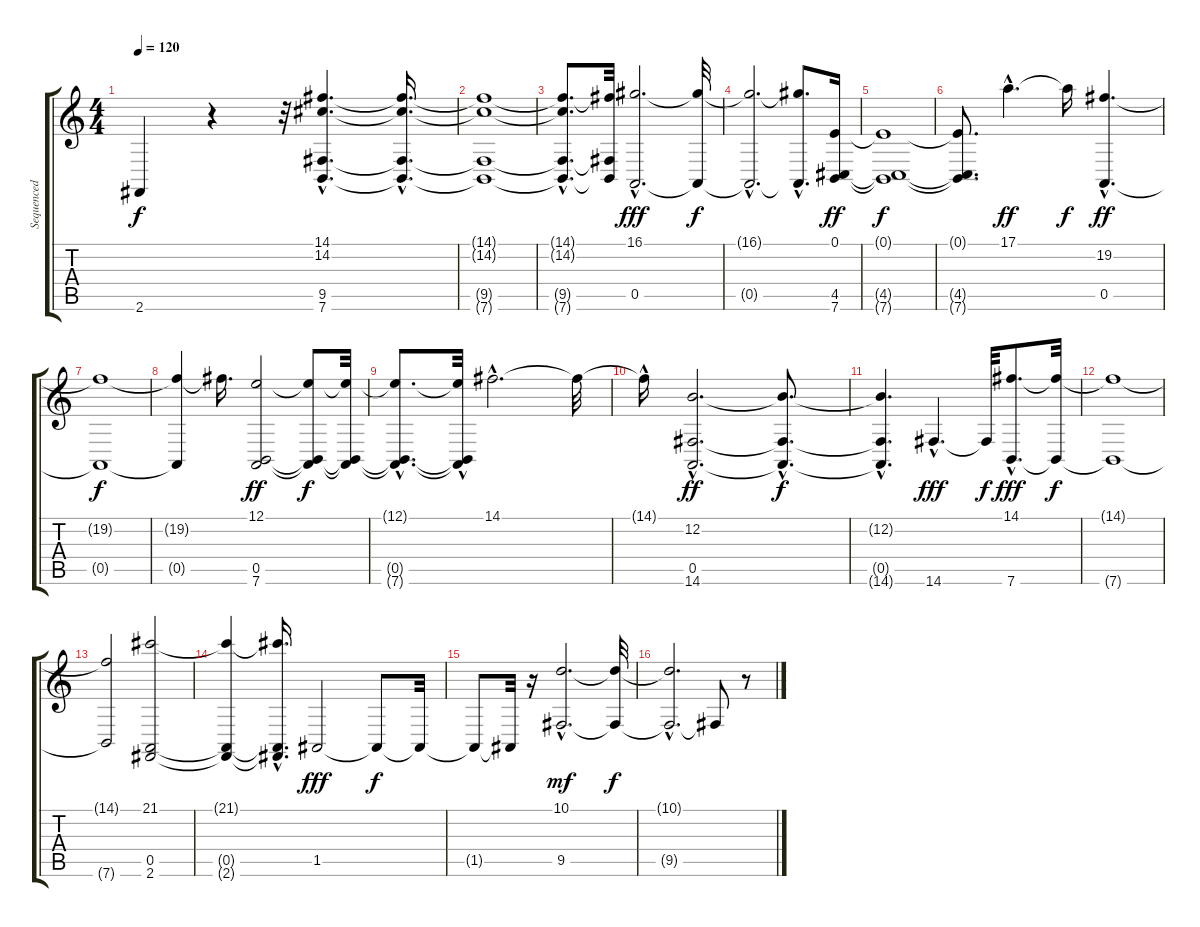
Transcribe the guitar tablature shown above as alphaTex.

\track ("Sequenced by Sergey Savchenko." "Sequenced ") {instrument acousticgrandpiano}
\staff {score tabs}
\tuning (E4 B3 G3 D3 A2 E2) {hide}
\ts (4 4)
\tempo 120
\clef g2
\ks c
2.6{t}.4{dy f} r.4 r.32 (14.1{hac} 14.2{hac} 9.5{hac} 7.6{hac}).4{d volume 4 balance 9 instrument fx7echoes} (14.1{hac t} 14.2{hac t} 9.5{hac t} 7.6{hac t}).16{d} |
(14.1{t} 14.2{t} 9.5{t} 7.6{t}).1 |
(14.1{hac t} 14.2{hac t} 9.5{hac t} 7.6{hac t}).8{d} (14.1{t} 9.5{t} 7.6{t}).32 (16.1{hac} 0.5{hac}).2{d dy fff} (16.1{t} 0.5{t}).32{dy f} |
(16.1{hac t} 0.5{hac t}).2{d} (16.1{hac t} 0.5{hac t}).8{d} (0.1 4.5 7.6).16{dy ff} |
(0.1{t} 4.5{t} 7.6{t}).1{dy f} |
(0.1{t} 4.5{t} 7.6{t}).8{d} 17.1{hac}.4{d dy ff} 17.1{t}.16{dy f} (19.2{hac} 0.5{hac}).4{d dy ff} |
(19.2{t} 0.5{t}).1{dy f} |
(19.2{t} 0.5{t}).4 19.2{t}.16{d} (12.1 0.5 7.6).2{dy ff} (12.1{t} 0.5{t} 7.6{t}).8{dy f} (12.1{t} 0.5{t} 7.6{t}).32 |
(12.1{hac t} 0.5{hac t} 7.6{hac t}).8{d} (12.1{t} 0.5{hac t} 7.6{hac t}).32 14.1{hac}.2{d} 14.1{t}.32 |
14.1{hac t}.16 (12.2{hac} 0.5{hac} 14.6{hac}).2{d dy ff} (12.2{hac t} 0.5{hac t} 14.6{hac t}).8{d dy f} |
(12.2{hac t} 0.5{t} 14.6{t}).4{d} 14.6{hac}.4{d dy fff} 14.6{t}.32{dy f} (14.1{hac} 7.6{hac}).8{d dy fff} (14.1{t} 7.6{t}).32{dy f} |
(14.1{t} 7.6{t}).1 |
(14.1{t} 7.6{t}).2 (21.1 0.5 2.6).2 |
(21.1{t} 0.5{t} 2.6{t}).4 (21.1{hac t} 0.5{hac t} 2.6{hac t}).16{d} 1.5.2{dy fff} 1.5{t}.8{dy f} 1.5{t}.32 |
1.5{t}.8 1.5{t}.32 r.16 (10.1{hac} 9.5{hac}).2{d dy mf} (10.1{t} 9.5{t}).32{dy f} |
(10.1{hac t} 9.5{hac t}).2{d} 9.5{t}.8 r.8
